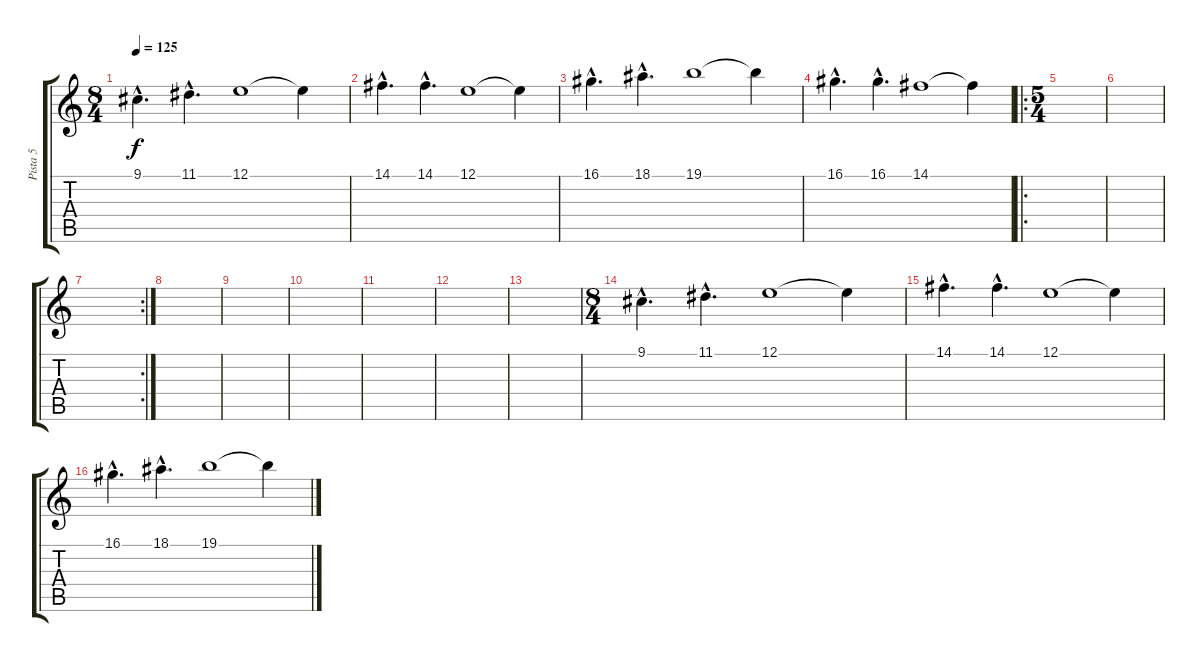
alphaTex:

\track ("Pista 5" "Pista 5") {instrument stringensemble1}
\staff {score tabs}
\tuning (E4 B3 G3 D3 A2 E2) {hide}
\ts (8 4)
\tempo 125
\clef g2
\ks c
9.1{hac}.4{d dy f} 11.1{hac}.4{d} 12.1.1 12.1{t}.4 |
14.1{hac}.4{d} 14.1{hac}.4{d} 12.1.1 12.1{t}.4 |
16.1{hac}.4{d} 18.1{hac}.4{d} 19.1.1 19.1{t}.4 |
16.1{hac}.4{d} 16.1{hac}.4{d} 14.1.1 14.1{t}.4 |
\ro
\ts (5 4)
|
|
\rc 2
|
|
|
|
|
|
|
\ts (8 4)
9.1{hac}.4{d} 11.1{hac}.4{d} 12.1.1 12.1{t}.4 |
14.1{hac}.4{d} 14.1{hac}.4{d} 12.1.1 12.1{t}.4 |
16.1{hac}.4{d} 18.1{hac}.4{d} 19.1.1 19.1{t}.4
